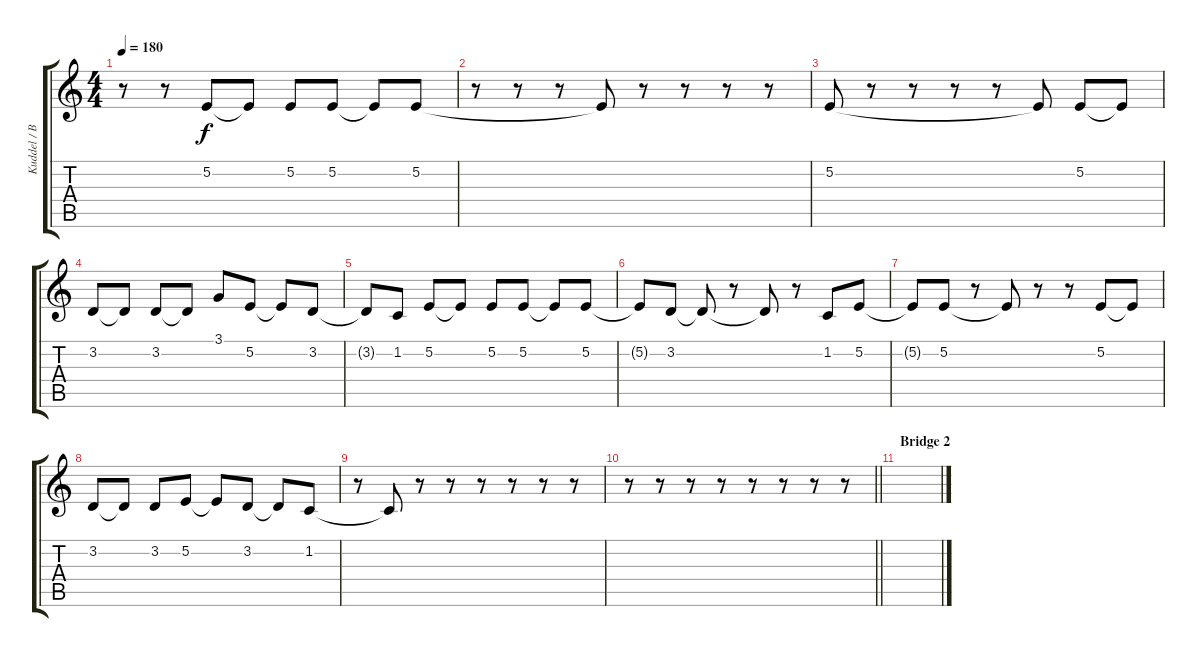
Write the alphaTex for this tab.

\track ("Kuddel / Breiti / Andi" "Kuddel / B") {instrument violin}
\staff {score tabs}
\tuning (E4 B3 G3 D3 A2 E2) {hide}
\ts (4 4)
\tempo 180
\clef g2
\ks c
r.8{dy f} r.8 5.2.8 5.2{t}.8 5.2.8 5.2.8 5.2{t}.8 5.2.8 |
r.8 r.8 r.8 5.2{t}.8 r.8 r.8 r.8 r.8 |
5.2.8 r.8 r.8 r.8 r.8 5.2{t}.8 5.2.8 5.2{t}.8 |
3.2.8 3.2{t}.8 3.2.8 3.2{t}.8 3.1.8 5.2.8 5.2{t}.8 3.2.8 |
3.2{t}.8 1.2.8 5.2.8 5.2{t}.8 5.2.8 5.2.8 5.2{t}.8 5.2.8 |
5.2{t}.8 3.2.8 3.2{t}.8 r.8 3.2{t}.8 r.8 1.2.8 5.2.8 |
5.2{t}.8 5.2.8 r.8 5.2{t}.8 r.8 r.8 5.2.8 5.2{t}.8 |
3.2.8 3.2{t}.8 3.2.8 5.2.8 5.2{t}.8 3.2.8 3.2{t}.8 1.2.8 |
r.8 1.2{t}.8 r.8 r.8 r.8 r.8 r.8 r.8 |
\barLineRight lightlight
r.8 r.8 r.8 r.8 r.8 r.8 r.8 r.8 |
\section ("" "Bridge 2")
